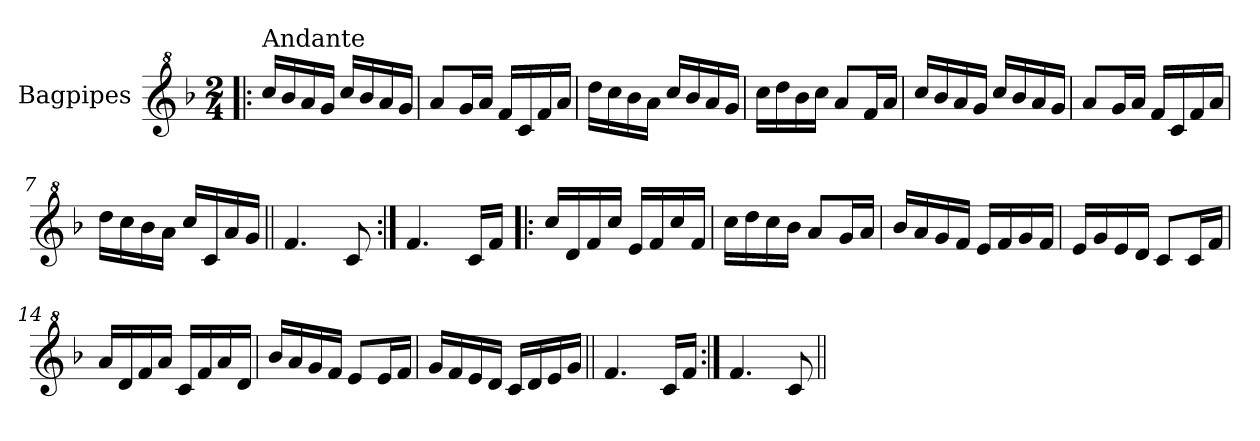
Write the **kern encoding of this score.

**kern
*part1
*staff1
*I"Bagpipes
*I'Bag
*clefG^2
*k[b-]
*F:
*M2/4
=1!|:
!LO:TX:a:t=Andante
16ccc/LL
16bb-/
16aa/
16gg/JJ
16ccc/LL
16bb-/
16aa/
16gg/JJ
=2
8aa/L
16gg/L
16aa/JJ
16ff/LL
16cc/
16ff/
16aa/JJ
=3
16ddd\LL
16ccc\
16bb-\
16aa\JJ
16ccc/LL
16bb-/
16aa/
16gg/JJ
=4
16ccc\LL
16ddd\
16bb-\
16ccc\JJ
8aa/L
16ff/L
16aa/JJ
=5
16ccc/LL
16bb-/
16aa/
16gg/JJ
16ccc/LL
16bb-/
16aa/
16gg/JJ
!!LO:LB:g=z
=6
8aa/L
16gg/L
16aa/JJ
16ff/LL
16cc/
16ff/
16aa/JJ
=7
16ddd\LL
16ccc\
16bb-\
16aa\JJ
16ccc/LL
16cc/
16aa/
16gg/JJ
=8||
4.ff/
8cc/
=9:|!
4.ff/
16cc/LL
16ff/JJ
=10!|:
16ccc/LL
16dd/
16ff/
16ccc/JJ
16ee/LL
16ff/
16ccc/
16ff/JJ
=11
16ccc\LL
16ddd\
16ccc\
16bb-\JJ
8aa/L
16gg/L
16aa/JJ
!!LO:LB:g=z
=12
16bb-/LL
16aa/
16gg/
16ff/JJ
16ee/LL
16ff/
16gg/
16ff/JJ
=13
16ee/LL
16gg/
16ee/
16dd/JJ
8cc/L
16cc/L
16ff/JJ
=14
16aa/LL
16dd/
16ff/
16aa/JJ
16cc/LL
16ff/
16aa/
16dd/JJ
=15
16bb-/LL
16aa/
16gg/
16ff/JJ
8ee/L
16ee/L
16ff/JJ
=16
16gg/LL
16ff/
16ee/
16dd/JJ
16cc/LL
16dd/
16ee/
16gg/JJ
!!LO:LB:g=z
=17||
4.ff/
16cc/LL
16ff/JJ
=18:|!
4.ff/
8cc/
=||
*-
